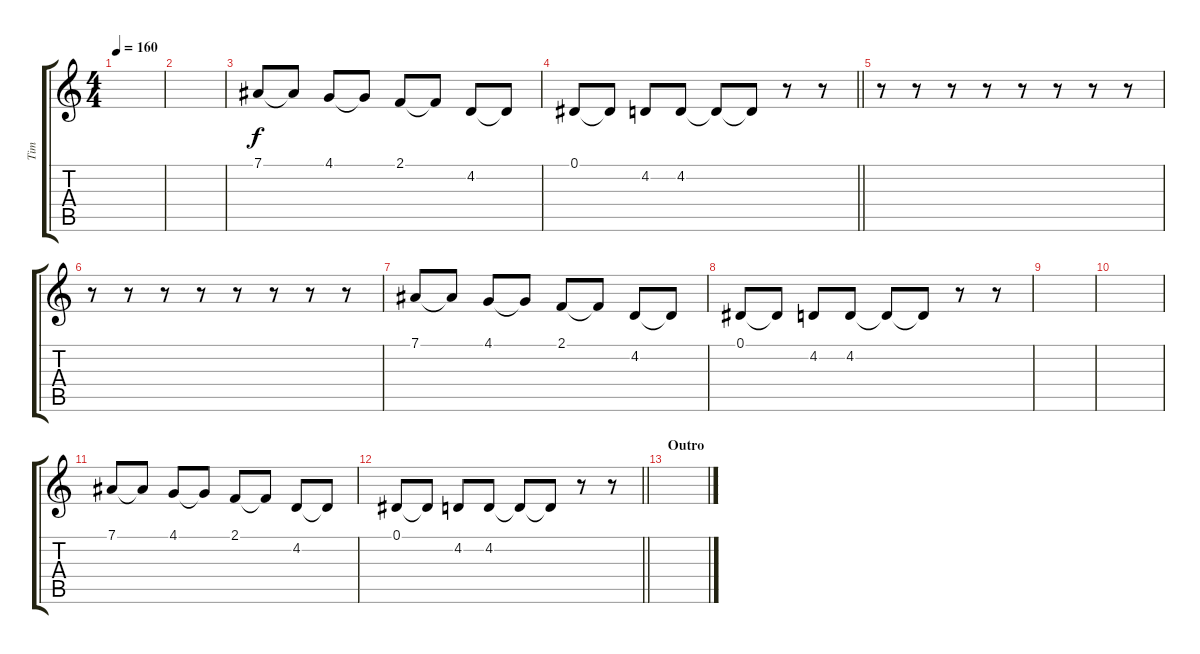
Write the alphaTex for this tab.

\track ("Tim" "Tim") {instrument tenorsax}
\staff {score tabs}
\tuning (Eb4 Bb3 Gb3 Db3 Ab2 Eb2) {hide}
\ts (4 4)
\tempo 160
\clef g2
\ks c
|
|
7.1.8 7.1{t}.8 4.1.8 4.1{t}.8 2.1.8 2.1{t}.8 4.2.8 4.2{t}.8 |
\barLineRight lightlight
0.1.8 0.1{t}.8 4.2.8 4.2.8 4.2{t}.8 4.2{t}.8 r.8 r.8 |
r.8 r.8 r.8 r.8 r.8 r.8 r.8 r.8 |
r.8 r.8 r.8 r.8 r.8 r.8 r.8 r.8 |
7.1.8 7.1{t}.8 4.1.8 4.1{t}.8 2.1.8 2.1{t}.8 4.2.8 4.2{t}.8 |
0.1.8 0.1{t}.8 4.2.8 4.2.8 4.2{t}.8 4.2{t}.8 r.8 r.8 |
|
|
7.1.8 7.1{t}.8 4.1.8 4.1{t}.8 2.1.8 2.1{t}.8 4.2.8 4.2{t}.8 |
\barLineRight lightlight
0.1.8 0.1{t}.8 4.2.8 4.2.8 4.2{t}.8 4.2{t}.8 r.8 r.8 |
\section ("" "Outro")
